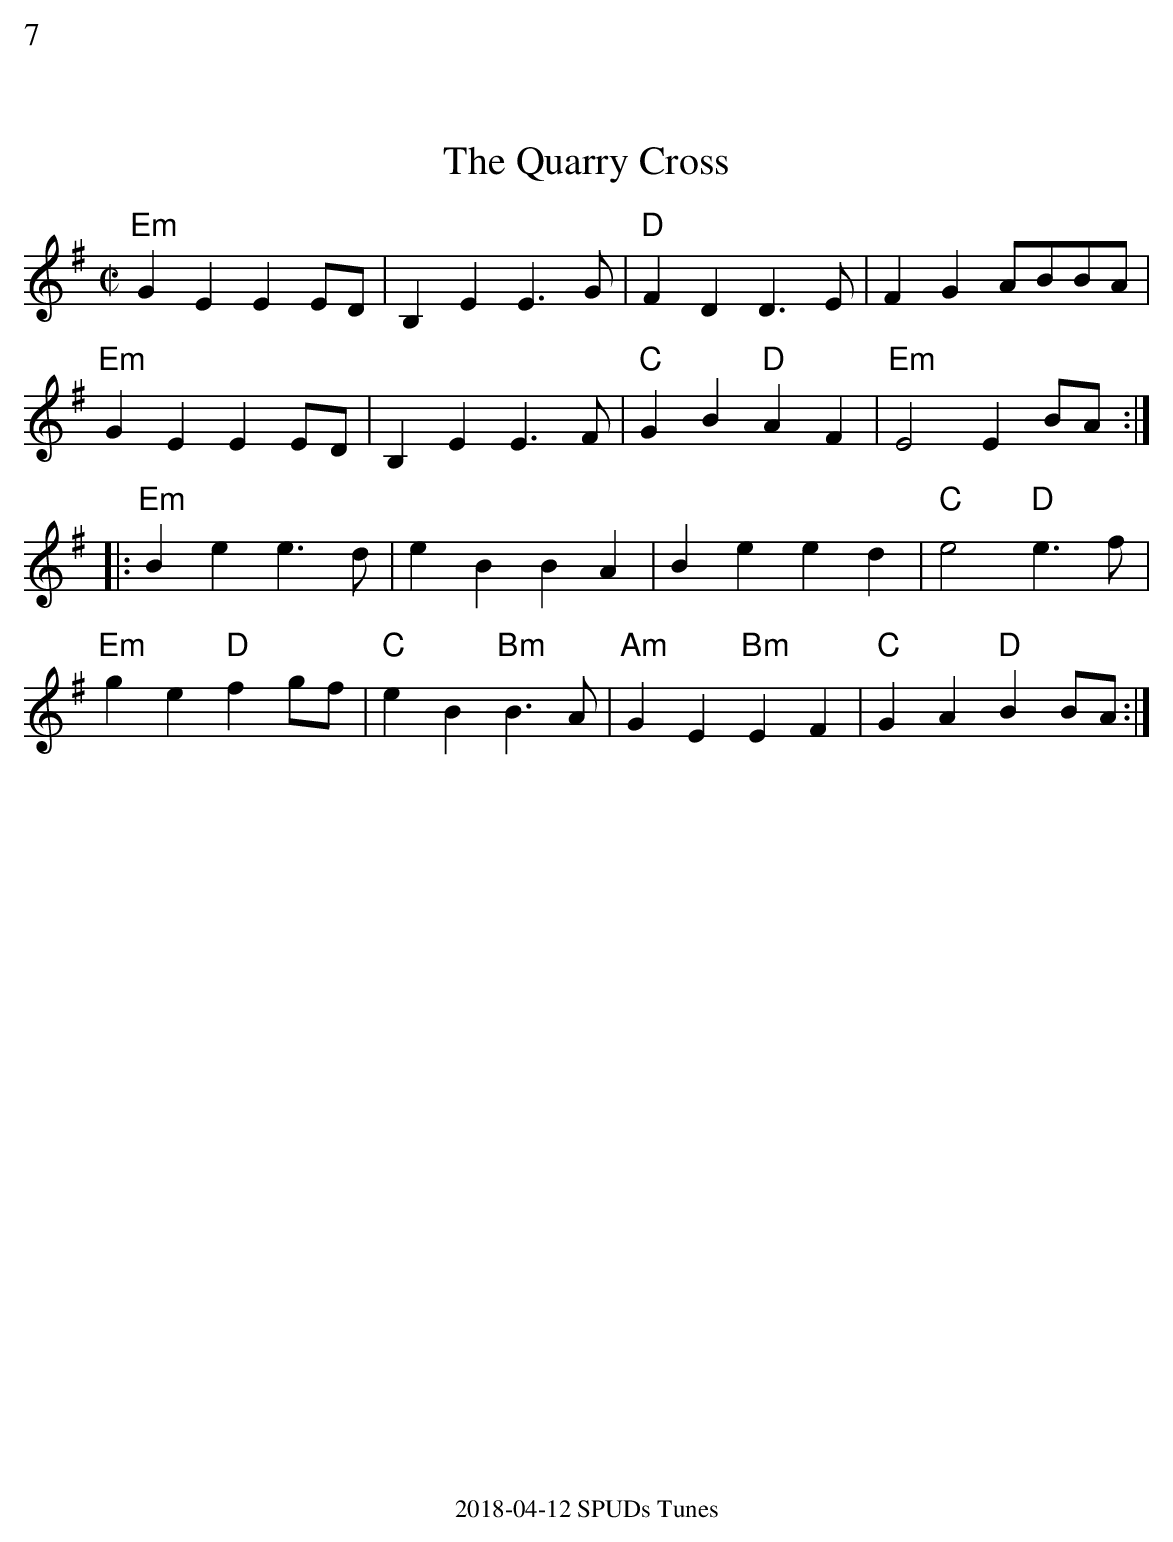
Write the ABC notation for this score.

X:1
%%text 7
T: The Quarry Cross
M:C|
L:1/8
K:Em
"Em"G2E2E2ED|B,2E2E3G|"D"F2D2D3E|F2G2ABBA|
"Em"G2E2E2ED|B,2E2E3F|"C"G2B2"D"A2F2|"Em"E4E2BA:|
|:"Em"B2e2e3d|e2B2B2A2|B2e2e2d2|"C"e4"D"e3f|
"Em"g2e2"D"f2gf|"C"e2B2"Bm"B3A|"Am"G2E2"Bm"E2F2|"C"G2A2"D"B2BA:|
